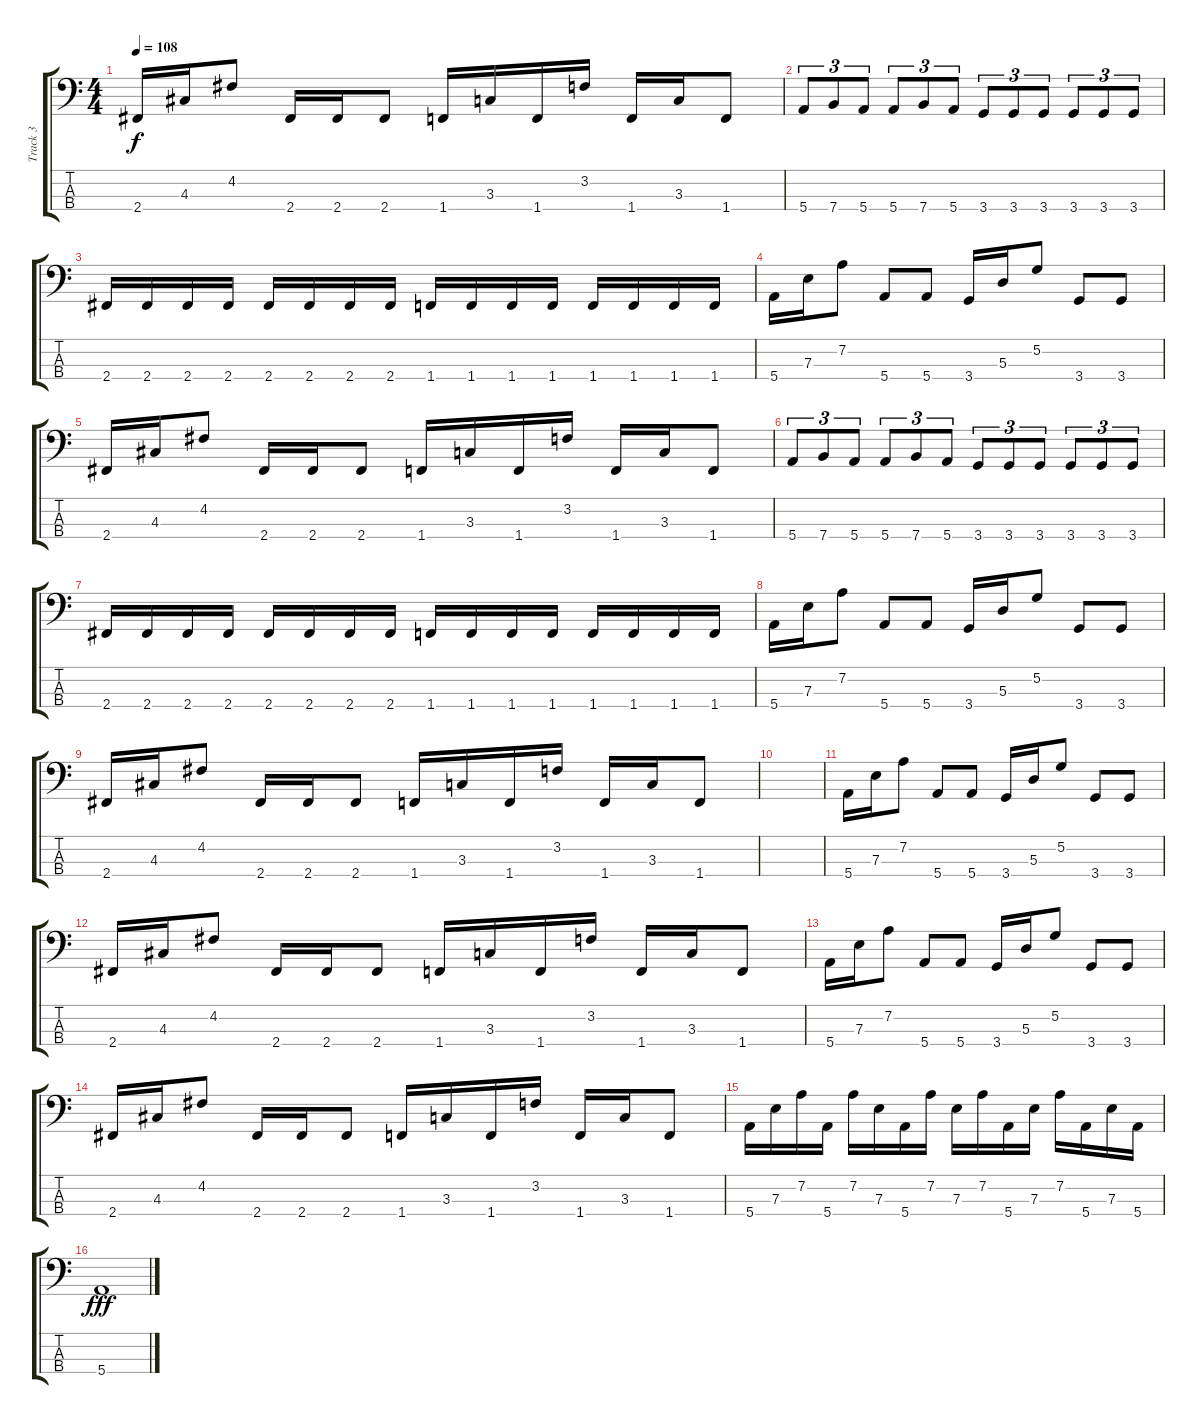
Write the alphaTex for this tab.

\track ("Track 3" "Track 3") {instrument electricbasspick}
\staff {score tabs}
\tuning (G2 D2 A1 E1) {hide}
\ts (4 4)
\tempo 108
\clef f4
\ks c
2.4.16{dy f} 4.3.16 4.2.8 2.4.16 2.4.16 2.4.8 1.4.16 3.3.16 1.4.16 3.2.16 1.4.16 3.3.16 1.4.8 |
5.4.8{tu (3 2)} 7.4.8{tu (3 2)} 5.4.8{tu (3 2)} 5.4.8{tu (3 2)} 7.4.8{tu (3 2)} 5.4.8{tu (3 2)} 3.4.8{tu (3 2)} 3.4.8{tu (3 2)} 3.4.8{tu (3 2)} 3.4.8{tu (3 2)} 3.4.8{tu (3 2)} 3.4.8{tu (3 2)} |
2.4.16 2.4.16 2.4.16 2.4.16 2.4.16 2.4.16 2.4.16 2.4.16 1.4.16 1.4.16 1.4.16 1.4.16 1.4.16 1.4.16 1.4.16 1.4.16 |
5.4.16 7.3.16 7.2.8 5.4.8 5.4.8 3.4.16 5.3.16 5.2.8 3.4.8 3.4.8 |
2.4.16 4.3.16 4.2.8 2.4.16 2.4.16 2.4.8 1.4.16 3.3.16 1.4.16 3.2.16 1.4.16 3.3.16 1.4.8 |
5.4.8{tu (3 2)} 7.4.8{tu (3 2)} 5.4.8{tu (3 2)} 5.4.8{tu (3 2)} 7.4.8{tu (3 2)} 5.4.8{tu (3 2)} 3.4.8{tu (3 2)} 3.4.8{tu (3 2)} 3.4.8{tu (3 2)} 3.4.8{tu (3 2)} 3.4.8{tu (3 2)} 3.4.8{tu (3 2)} |
2.4.16 2.4.16 2.4.16 2.4.16 2.4.16 2.4.16 2.4.16 2.4.16 1.4.16 1.4.16 1.4.16 1.4.16 1.4.16 1.4.16 1.4.16 1.4.16 |
5.4.16 7.3.16 7.2.8 5.4.8 5.4.8 3.4.16 5.3.16 5.2.8 3.4.8 3.4.8 |
2.4.16 4.3.16 4.2.8 2.4.16 2.4.16 2.4.8 1.4.16 3.3.16 1.4.16 3.2.16 1.4.16 3.3.16 1.4.8 |
|
5.4.16 7.3.16 7.2.8 5.4.8 5.4.8 3.4.16 5.3.16 5.2.8 3.4.8 3.4.8 |
2.4.16 4.3.16 4.2.8 2.4.16 2.4.16 2.4.8 1.4.16 3.3.16 1.4.16 3.2.16 1.4.16 3.3.16 1.4.8 |
5.4.16 7.3.16 7.2.8 5.4.8 5.4.8 3.4.16 5.3.16 5.2.8 3.4.8 3.4.8 |
2.4.16 4.3.16 4.2.8 2.4.16 2.4.16 2.4.8 1.4.16 3.3.16 1.4.16 3.2.16 1.4.16 3.3.16 1.4.8 |
5.4.16 7.3.16 7.2.16 5.4.16 7.2.16 7.3.16 5.4.16 7.2.16 7.3.16 7.2.16 5.4.16 7.3.16 7.2.16 5.4.16 7.3.16 5.4.16 |
5.4.1{dy fff}
